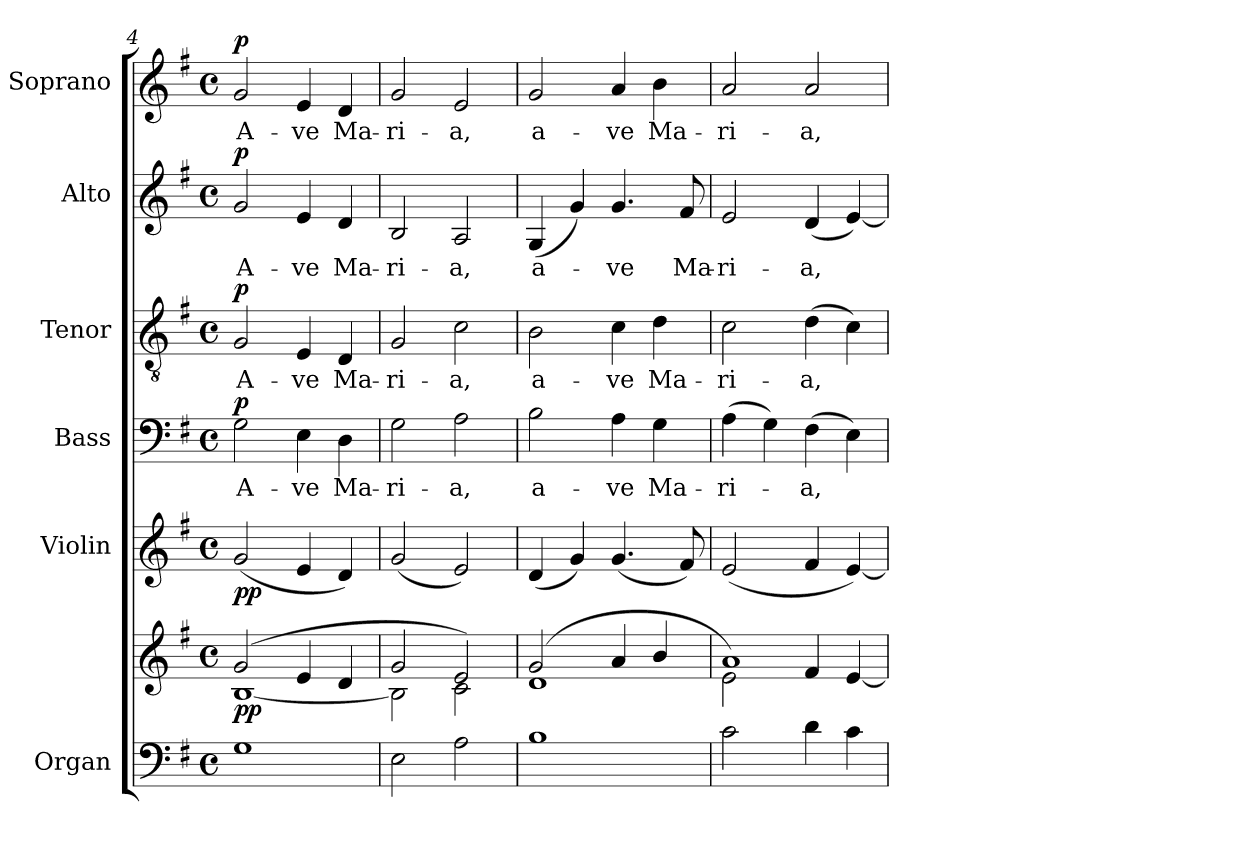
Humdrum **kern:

**kern	**kern	**dynam	**kern	**dynam	**kern	**text	**dynam	**kern	**text	**dynam	**kern	**text	**dynam	**kern	**text	**dynam
*part6	*part6	*part6	*part5	*part5	*part4	*part4	*part4	*part3	*part3	*part3	*part2	*part2	*part2	*part1	*part1	*part1
*staff7	*staff6	*staff6/7	*staff5	*staff5	*staff4	*staff4	*staff4	*staff3	*staff3	*staff3	*staff2	*staff2	*staff2	*staff1	*staff1	*staff1
*I"Organ	*	*	*I"Violin	*	*I"Bass	*	*	*I"Tenor	*	*	*I"Alto	*	*	*I"Soprano	*	*
*I'Org.	*	*	*I'Vln.	*	*I'B.	*	*	*I'T.	*	*	*I'A.	*	*	*I'S.	*	*
*clefF4	*clefG2	*	*clefG2	*	*clefF4	*	*	*clefGv2	*	*	*clefG2	*	*	*clefG2	*	*
*	*	*	*	*	*	*	*	*ITrd7c12	*	*	*	*	*	*	*	*
*k[f#]	*k[f#]	*	*k[f#]	*	*k[f#]	*	*	*k[f#]	*	*	*k[f#]	*	*	*k[f#]	*	*
*G:	*G:	*	*G:	*	*G:	*	*	*G:	*	*	*G:	*	*	*G:	*	*
*M4/4	*M4/4	*	*M4/4	*	*M4/4	*	*	*M4/4	*	*	*M4/4	*	*	*M4/4	*	*
*met(c)	*met(c)	*	*met(c)	*	*met(c)	*	*	*met(c)	*	*	*met(c)	*	*	*met(c)	*	*
=4	=4	=4	=4	=4	=4	=4	=4	=4	=4	=4	=4	=4	=4	=4	=4	=4
*	*^	*	*	*	*	*	*	*	*	*	*	*	*	*	*	*
!	!	!	!	!	!	!	!LO:LY:b:color=#000000	!	!	!	!	!	!	!	!	!	!
!	!	!	!	!	!	!	!	!	!	!LO:LY:b:color=#000000	!	!	!	!	!	!	!
!	!	!	!	!	!	!	!	!	!	!	!	!	!LO:LY:b:color=#000000	!	!	!	!
!	!	!	!	!	!	!	!	!	!	!	!	!	!	!	!	!LO:LY:b:color=#000000	!
1Gi	(2gi/	[1Bi	pp	(2gi/	pp	2Gi\	A-	p	2GGi/	A-	p	2gi/	A-	p	2gi/	A-	p
!	!	!	!	!	!	!	!LO:LY:b:color=#000000	!	!	!	!	!	!	!	!	!	!
!	!	!	!	!	!	!	!	!	!	!LO:LY:b:color=#000000	!	!	!	!	!	!	!
!	!	!	!	!	!	!	!	!	!	!	!	!	!LO:LY:b:color=#000000	!	!	!	!
!	!	!	!	!	!	!	!	!	!	!	!	!	!	!	!	!LO:LY:b:color=#000000	!
.	4ei/	.	.	4ei/	.	4Ei\	-ve	.	4EEi/	-ve	.	4ei/	-ve	.	4ei/	-ve	.
!	!	!	!	!	!	!	!LO:LY:b:color=#000000	!	!	!	!	!	!	!	!	!	!
!	!	!	!	!	!	!	!	!	!	!LO:LY:b:color=#000000	!	!	!	!	!	!	!
!	!	!	!	!	!	!	!	!	!	!	!	!	!LO:LY:b:color=#000000	!	!	!	!
!	!	!	!	!	!	!	!	!	!	!	!	!	!	!	!	!LO:LY:b:color=#000000	!
.	4di/	.	.	4di/)	.	4Di\	Ma-	.	4DDi/	Ma-	.	4di/	Ma-	.	4di/	Ma-	.
=5	=5	=5	=5	=5	=5	=5	=5	=5	=5	=5	=5	=5	=5	=5	=5	=5	=5
!	!	!	!	!	!	!	!LO:LY:b:color=#000000	!	!	!	!	!	!	!	!	!	!
!	!	!	!	!	!	!	!	!	!	!LO:LY:b:color=#000000	!	!	!	!	!	!	!
!	!	!	!	!	!	!	!	!	!	!	!	!	!LO:LY:b:color=#000000	!	!	!	!
!	!	!	!	!	!	!	!	!	!	!	!	!	!	!	!	!LO:LY:b:color=#000000	!
2Ei\	2gi/	2Bi\]	.	(2gi/	.	2Gi\	-ri-	.	2GGi/	-ri-	.	2Bi/	-ri-	.	2gi/	-ri-	.
!	!	!	!	!	!	!	!LO:LY:b:color=#000000	!	!	!	!	!	!	!	!	!	!
!	!	!	!	!	!	!	!	!	!	!LO:LY:b:color=#000000	!	!	!	!	!	!	!
!	!	!	!	!	!	!	!	!	!	!	!	!	!LO:LY:b:color=#000000	!	!	!	!
!	!	!	!	!	!	!	!	!	!	!	!	!	!	!	!	!LO:LY:b:color=#000000	!
2Ai\	2ei/)	2ci\	.	2ei/)	.	2Ai\	-a,	.	2Ci\	-a,	.	2Ai/	-a,	.	2ei/	-a,	.
=6	=6	=6	=6	=6	=6	=6	=6	=6	=6	=6	=6	=6	=6	=6	=6	=6	=6
!	!	!	!	!	!	!	!LO:LY:b:color=#000000	!	!	!	!	!	!	!	!	!	!
!	!	!	!	!	!	!	!	!	!	!LO:LY:b:color=#000000	!	!	!	!	!	!	!
!	!	!	!	!	!	!	!	!	!	!	!	!	!LO:LY:b:color=#000000	!	!	!	!
!	!	!	!	!	!	!	!	!	!	!	!	!	!	!	!	!LO:LY:b:color=#000000	!
1Bi	(2gi/	1di	.	(4di/	.	2Bi\	a-	.	2BBi\	a-	.	(4Gi/	a-	.	2gi/	a-	.
.	.	.	.	4gi/)	.	.	.	.	.	.	.	4gi/)	.	.	.	.	.
!	!	!	!	!	!	!	!LO:LY:b:color=#000000	!	!	!	!	!	!	!	!	!	!
!	!	!	!	!	!	!	!	!	!	!LO:LY:b:color=#000000	!	!	!	!	!	!	!
!	!	!	!	!	!	!	!	!	!	!	!	!	!LO:LY:b:color=#000000	!	!	!	!
!	!	!	!	!	!	!	!	!	!	!	!	!	!	!	!	!LO:LY:b:color=#000000	!
.	4ai/	.	.	(4.gi/	.	4Ai\	-ve	.	4Ci\	-ve	.	4.gi/	-ve	.	4ai/	-ve	.
!	!	!	!	!	!	!	!LO:LY:b:color=#000000	!	!	!	!	!	!	!	!	!	!
!	!	!	!	!	!	!	!	!	!	!LO:LY:b:color=#000000	!	!	!	!	!	!	!
!	!	!	!	!	!	!	!	!	!	!	!	!	!	!	!	!LO:LY:b:color=#000000	!
.	4bi/	.	.	.	.	4Gi\	Ma-	.	4Di\	Ma-	.	.	.	.	4bi\	Ma-	.
!	!	!	!	!	!	!	!	!	!	!	!	!	!LO:LY:b:color=#000000	!	!	!	!
.	.	.	.	8f#i/)	.	.	.	.	.	.	.	8f#i/	Ma-	.	.	.	.
=7	=7	=7	=7	=7	=7	=7	=7	=7	=7	=7	=7	=7	=7	=7	=7	=7	=7
!	!	!	!	!	!	!	!LO:LY:b:color=#000000	!	!	!	!	!	!	!	!	!	!
!	!	!	!	!	!	!	!	!	!	!LO:LY:b:color=#000000	!	!	!	!	!	!	!
!	!	!	!	!	!	!	!	!	!	!	!	!	!LO:LY:b:color=#000000	!	!	!	!
!	!	!	!	!	!	!	!	!	!	!	!	!	!	!	!	!LO:LY:b:color=#000000	!
2ci\	1ai)	2ei\	.	(2ei/	.	(4Ai\	-ri-	.	2Ci\	-ri-	.	2ei/	-ri-	.	2ai/	-ri-	.
.	.	.	.	.	.	4Gi\)	.	.	.	.	.	.	.	.	.	.	.
!	!	!	!	!	!	!	!LO:LY:b:color=#000000	!	!	!	!	!	!	!	!	!	!
!	!	!	!	!	!	!	!	!	!	!LO:LY:b:color=#000000	!	!	!	!	!	!	!
!	!	!	!	!	!	!	!	!	!	!	!	!	!LO:LY:b:color=#000000	!	!	!	!
!	!	!	!	!	!	!	!	!	!	!	!	!	!	!	!	!LO:LY:b:color=#000000	!
4di\	.	4f#i/	.	4f#i/	.	(4F#i\	-a,	.	(4Di\	-a,	.	(4di/	-a,	.	2ai/	-a,	.
4ci\	.	[4ei/	.	[4ei/)	.	4Ei\)	.	.	4Ci\)	.	.	[4ei/)	.	.	.	.	.
*	*v	*v	*	*	*	*	*	*	*	*	*	*	*	*	*	*	*
=	=	=	=	=	=	=	=	=	=	=	=	=	=	=	=	=
*-	*-	*-	*-	*-	*-	*-	*-	*-	*-	*-	*-	*-	*-	*-	*-	*-
